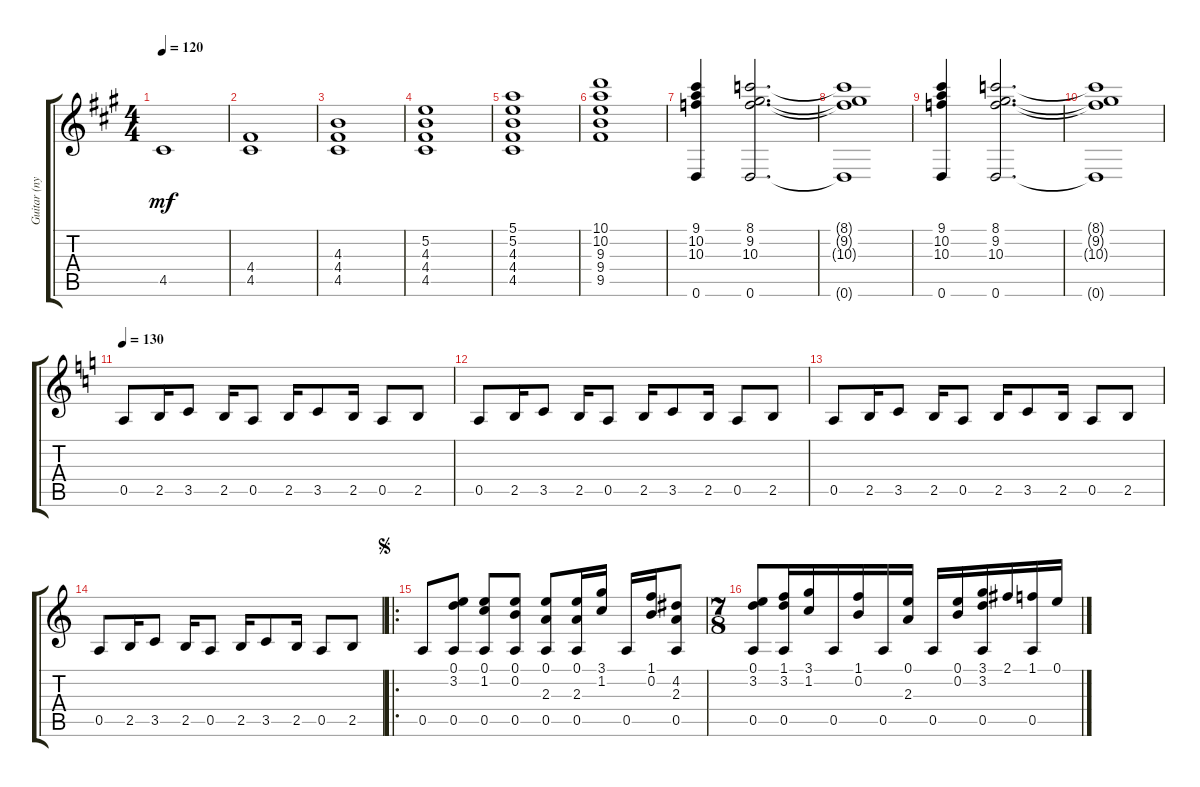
\track ("Guitar (nylon)" "Guitar (ny") {instrument acousticguitarnylon}
\staff {score tabs}
\tuning (E4 B3 G3 D3 A2 D2) {hide}
\ts (4 4)
\tempo 120
\tempo 80
\tempo 120
\clef g2
\ks a
4.5.1{dy mf instrument acousticguitarnylon} |
(4.4 4.5).1 |
(4.3 4.4 4.5).1 |
(5.2 4.3 4.4 4.5).1 |
(5.1 5.2 4.3 4.4 4.5).1 |
(10.1 10.2 9.3 9.4 9.5).1 |
(9.1 10.2 10.3 0.6).4 (8.1 9.2 10.3 0.6).2{d} |
(8.1{t} 9.2{t} 10.3{t} 0.6{t}).1 |
(9.1 10.2 10.3 0.6).4 (8.1 9.2 10.3 0.6).2{d} |
(8.1{t} 9.2{t} 10.3{t} 0.6{t}).1 |
\tempo 130
\ks c
0.5.8 2.5.16 3.5.8 2.5.16 0.5.8 2.5.16 3.5.8 2.5.16 0.5.8 2.5.8 |
0.5.8 2.5.16 3.5.8 2.5.16 0.5.8 2.5.16 3.5.8 2.5.16 0.5.8 2.5.8 |
0.5.8 2.5.16 3.5.8 2.5.16 0.5.8 2.5.16 3.5.8 2.5.16 0.5.8 2.5.8 |
0.5.8 2.5.16 3.5.8 2.5.16 0.5.8 2.5.16 3.5.8 2.5.16 0.5.8 2.5.8 |
\ro
\jump segno
0.5.8 (0.1 3.2 0.5).8 (0.1 1.2 0.5).8 (0.1 0.2 0.5).8 (0.1 2.3 0.5).8 (0.1 2.3 0.5).16 (3.1 1.2).16 0.5.16 (1.1 0.2).16 (4.2 2.3 0.5).8 |
\ts (7 8)
(0.1 3.2 0.5).8 (1.1 3.2 0.5).16 (3.1 1.2).16 0.5.16 (1.1 0.2).16 0.5.16 (0.1 2.3).16 0.5.16 (0.1 0.2).16 (3.1 3.2 0.5).16 2.1.16 (1.1 0.5).16 0.1.16
